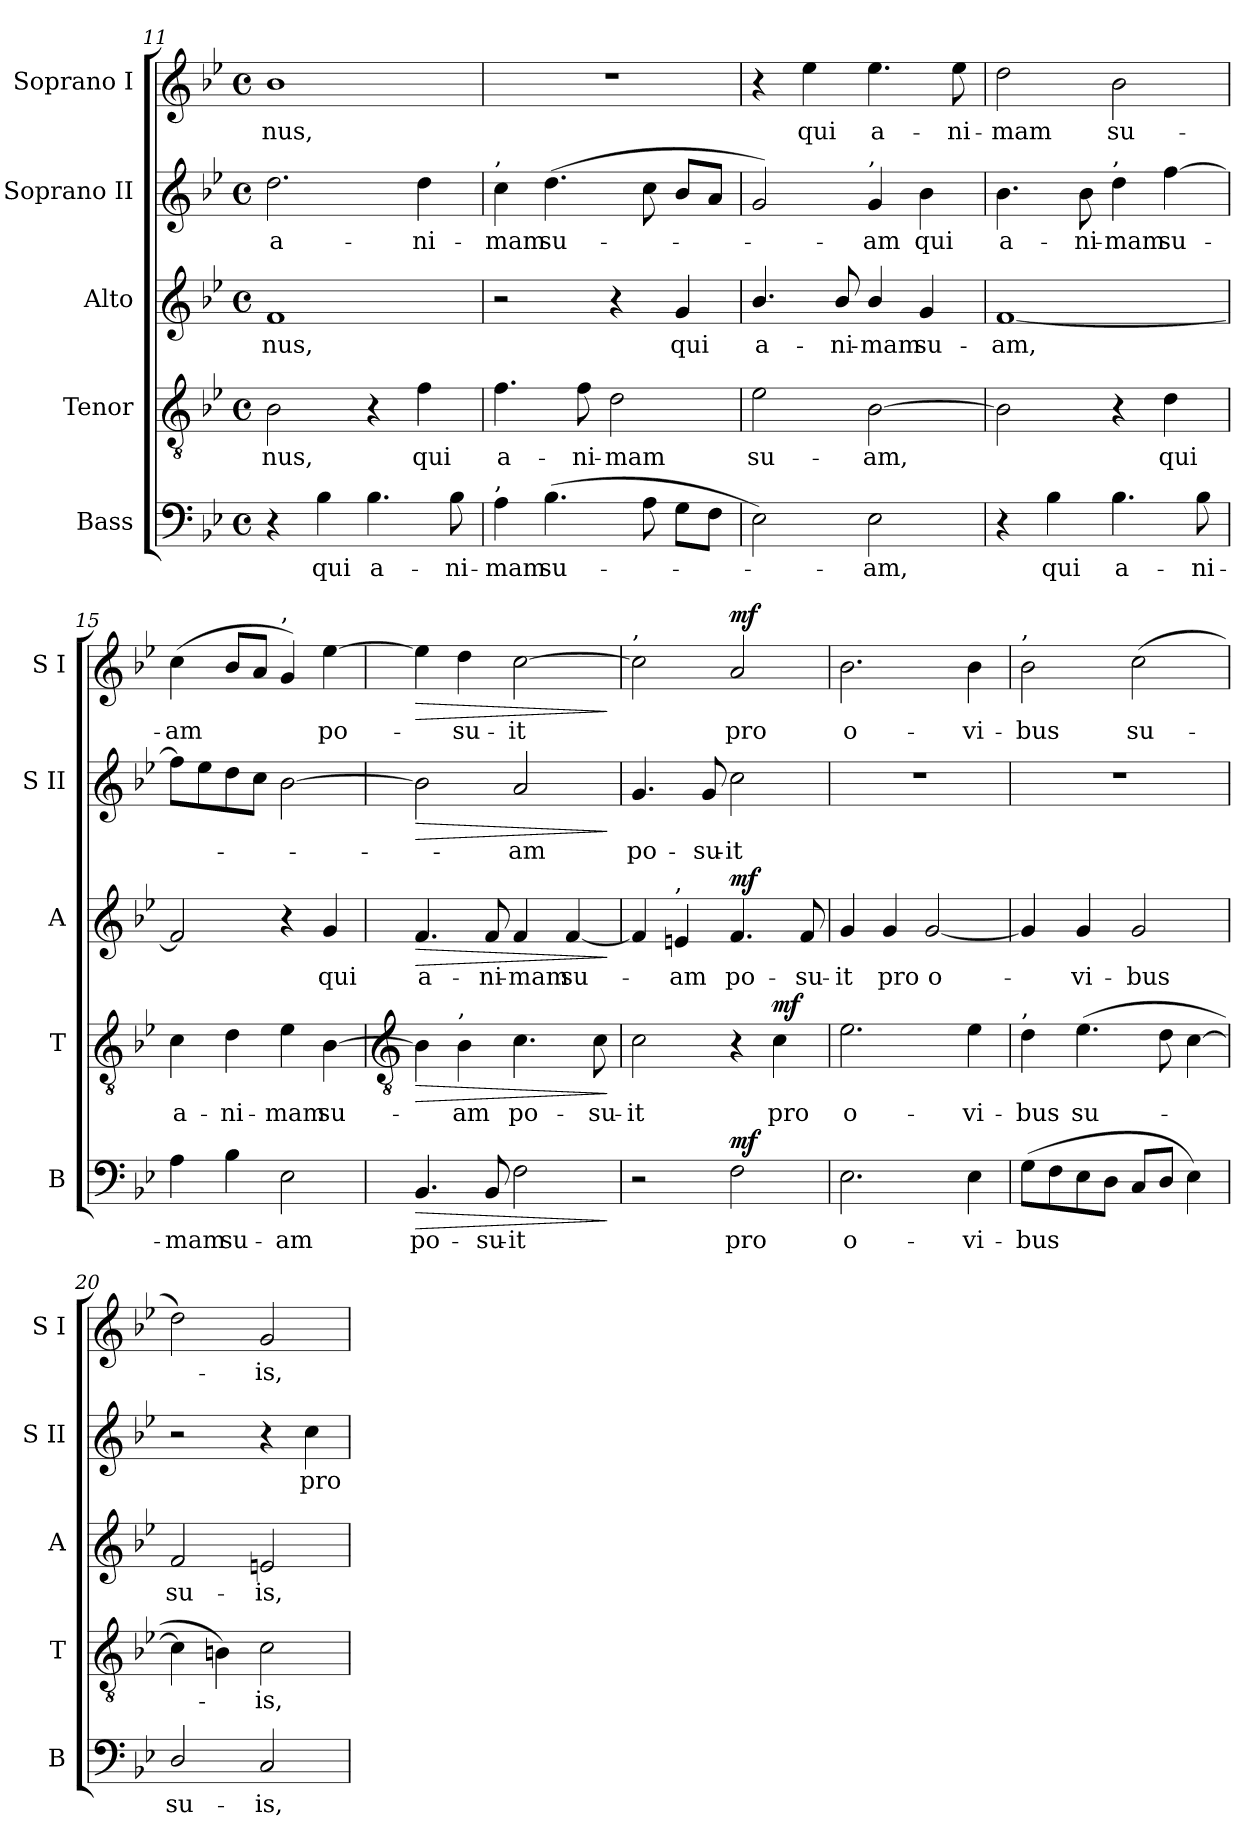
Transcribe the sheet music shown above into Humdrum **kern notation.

**kern	**text	**dynam	**kern	**text	**dynam	**kern	**text	**dynam	**kern	**text	**dynam	**kern	**text	**dynam
*part5	*part5	*part5	*part4	*part4	*part4	*part3	*part3	*part3	*part2	*part2	*part2	*part1	*part1	*part1
*staff5	*staff5	*staff5	*staff4	*staff4	*staff4	*staff3	*staff3	*staff3	*staff2	*staff2	*staff2	*staff1	*staff1	*staff1
*I"Bass	*	*	*I"Tenor	*	*	*I"Alto	*	*	*I"Soprano II	*	*	*I"Soprano I	*	*
*I'B	*	*	*I'T	*	*	*I'A	*	*	*I'S II	*	*	*I'S I	*	*
!!LO:LB:g=z
*clefF4	*	*	*clefGv2	*	*	*clefG2	*	*	*clefG2	*	*	*clefG2	*	*
*k[b-e-]	*	*	*k[b-e-]	*	*	*k[b-e-]	*	*	*k[b-e-]	*	*	*k[b-e-]	*	*
*B-:	*	*	*B-:	*	*	*B-:	*	*	*B-:	*	*	*B-:	*	*
*M4/4	*	*	*M4/4	*	*	*M4/4	*	*	*M4/4	*	*	*M4/4	*	*
*met(c)	*	*	*met(c)	*	*	*met(c)	*	*	*met(c)	*	*	*met(c)	*	*
=11	=11	=11	=11	=11	=11	=11	=11	=11	=11	=11	=11	=11	=11	=11
!	!	!	!	!LO:LY:b	!	!	!LO:LY:b	!	!	!LO:LY:b	!	!	!LO:LY:b	!
4r	.	.	2B-	nus,	.	1f	-nus,	.	2.dd	a-	.	1b-	nus,	.
!	!LO:LY:b	!	!	!	!	!	!	!	!	!	!	!	!	!
4B-	qui	.	.	.	.	.	.	.	.	.	.	.	.	.
!	!LO:LY:b	!	!	!	!	!	!	!	!	!	!	!	!	!
4.B-	a-	.	4r	.	.	.	.	.	.	.	.	.	.	.
!	!	!	!	!LO:LY:b	!	!	!	!	!	!LO:LY:b	!	!	!	!
.	.	.	4f	qui	.	.	.	.	4dd	-ni-	.	.	.	.
!	!LO:LY:b	!	!	!	!	!	!	!	!	!	!	!	!	!
8B-	-ni-	.	.	.	.	.	.	.	.	.	.	.	.	.
=12	=12	=12	=12	=12	=12	=12	=12	=12	=12	=12	=12	=12	=12	=12
!	!	!	!	!	!	!	!	!	!LO:TX:a:t=,	!	!	!	!	!
!LO:TX:a:t=,	!	!	!	!	!	!	!	!	!	!	!	!	!	!
!	!LO:LY:b	!	!	!LO:LY:b	!	!	!	!	!	!LO:LY:b	!	!	!	!
4A	-mam	.	4.f	a-	.	2r	.	.	4cc	-mam	.	1r	.	.
!	!LO:LY:b	!	!	!	!	!	!	!	!	!LO:LY:b	!	!	!	!
(>4.B-	su-	.	.	.	.	.	.	.	(<4.dd	su-	.	.	.	.
!	!	!	!	!LO:LY:b	!	!	!	!	!	!	!	!	!	!
.	.	.	8f	-ni-	.	.	.	.	.	.	.	.	.	.
!	!	!	!	!LO:LY:b	!	!	!	!	!	!	!	!	!	!
.	.	.	2d	-mam	.	4r	.	.	.	.	.	.	.	.
8A	.	.	.	.	.	.	.	.	8cc	.	.	.	.	.
!	!	!	!	!	!	!	!LO:LY:b	!	!	!	!	!	!	!
8GL	.	.	.	.	.	4g	qui	.	8b-L	.	.	.	.	.
8FJ	.	.	.	.	.	.	.	.	8aJ	.	.	.	.	.
=13	=13	=13	=13	=13	=13	=13	=13	=13	=13	=13	=13	=13	=13	=13
!	!	!	!	!LO:LY:b	!	!	!LO:LY:b	!	!	!	!	!	!	!
2E-)	.	.	2e-	su-	.	4.b-/	a-	.	2g)	.	.	4r	.	.
!	!	!	!	!	!	!	!	!	!	!	!	!	!LO:LY:b	!
.	.	.	.	.	.	.	.	.	.	.	.	4ee-	qui	.
!	!	!	!	!	!	!	!LO:LY:b	!	!	!	!	!	!	!
.	.	.	.	.	.	8b-/	-ni-	.	.	.	.	.	.	.
!	!	!	!	!	!	!	!	!	!LO:TX:a:t=,	!	!	!	!	!
!	!LO:LY:b	!	!	!LO:LY:b	!	!	!LO:LY:b	!	!	!LO:LY:b	!	!	!LO:LY:b	!
2E-	am,	.	[2B-	-am,	.	4b-/	-mam	.	4g	am	.	4.ee-	a-	.
!	!	!	!	!	!	!	!LO:LY:b	!	!	!LO:LY:b	!	!	!	!
.	.	.	.	.	.	4g	su-	.	4b-	qui	.	.	.	.
!	!	!	!	!	!	!	!	!	!	!	!	!	!LO:LY:b	!
.	.	.	.	.	.	.	.	.	.	.	.	8ee-	-ni-	.
=14	=14	=14	=14	=14	=14	=14	=14	=14	=14	=14	=14	=14	=14	=14
!	!	!	!	!	!	!	!LO:LY:b	!	!	!LO:LY:b	!	!	!LO:LY:b	!
4r	.	.	2B-]	.	.	[1f	-am,	.	4.b-	a-	.	2dd	-mam	.
!	!LO:LY:b	!	!	!	!	!	!	!	!	!	!	!	!	!
4B-	qui	.	.	.	.	.	.	.	.	.	.	.	.	.
!	!	!	!	!	!	!	!	!	!	!LO:LY:b	!	!	!	!
.	.	.	.	.	.	.	.	.	8b-	-ni-	.	.	.	.
!	!	!	!	!	!	!	!	!	!LO:TX:a:t=,	!	!	!	!	!
!	!LO:LY:b	!	!	!	!	!	!	!	!	!LO:LY:b	!	!	!LO:LY:b	!
4.B-	a-	.	4r	.	.	.	.	.	4dd	-mam	.	2b-	su-	.
!	!	!	!	!LO:LY:b	!	!	!	!	!	!LO:LY:b	!	!	!	!
.	.	.	4d	qui	.	.	.	.	[4ff	su-	.	.	.	.
!	!LO:LY:b	!	!	!	!	!	!	!	!	!	!	!	!	!
8B-	-ni-	.	.	.	.	.	.	.	.	.	.	.	.	.
=15	=15	=15	=15	=15	=15	=15	=15	=15	=15	=15	=15	=15	=15	=15
!	!LO:LY:b	!	!	!LO:LY:b	!	!	!	!	!	!	!	!	!LO:LY:b	!
4A	-mam	.	4c	a-	.	2f]	.	.	8ffL]	.	.	(<4cc	-am	.
.	.	.	.	.	.	.	.	.	8ee-	.	.	.	.	.
!	!LO:LY:b	!	!	!LO:LY:b	!	!	!	!	!	!	!	!	!	!
4B-	su-	.	4d	-ni-	.	.	.	.	8dd	.	.	8b-L	.	.
.	.	.	.	.	.	.	.	.	8ccJ	.	.	8aJ	.	.
!	!	!	!	!	!	!	!	!	!	!	!	!LO:TX:a:t=,	!	!
!	!LO:LY:b	!	!	!LO:LY:b	!	!	!	!	!	!	!	!	!	!
2E-	-am	.	4e-	-mam	.	4r	.	.	[2b-	.	.	4g)	.	.
!	!	!	!	!LO:LY:b	!	!	!LO:LY:b	!	!	!	!	!	!LO:LY:b	!
.	.	.	[4B-	su-	.	4g	qui	.	.	.	.	[4ee-	po-	.
!!LO:LB:g=z
=16	=16	=16	=16	=16	=16	=16	=16	=16	=16	=16	=16	=16	=16	=16
*	*	*	*clefGv2	*	*	*	*	*	*	*	*	*	*	*
!	!LO:LY:b	!LO:HP:b	!	!	!LO:HP:b	!	!LO:LY:b	!LO:HP:b	!	!	!LO:HP:b	!	!	!LO:HP:b
4.BB-	po-	>	4B-]	.	>	4.f	a-	>	2b-]	.	>	4ee-]	.	>
!	!	!	!LO:TX:a:t=,	!	!	!	!	!	!	!	!	!	!	!
!	!	!	!	!LO:LY:b	!	!	!	!	!	!	!	!	!LO:LY:b	!
.	.	.	4B-	am	.	.	.	.	.	.	.	4dd	su-	.
!	!LO:LY:b	!	!	!	!	!	!LO:LY:b	!	!	!	!	!	!	!
8BB-	-su-	.	.	.	.	8f	-ni-	.	.	.	.	.	.	.
!	!LO:LY:b	!	!	!LO:LY:b	!	!	!LO:LY:b	!	!	!LO:LY:b	!	!	!LO:LY:b	!
2F	-it	.	4.c	po-	.	4f	-mam	.	2a	am	.	[2cc	-it	.
!	!	!	!	!	!	!	!LO:LY:b	!	!	!	!	!	!	!
.	.	.	.	.	.	[4f	su-	.	.	.	.	.	.	.
!	!	!	!	!LO:LY:b	!	!	!	!	!	!	!	!	!	!
.	.	.	8c	-su-	.	.	.	.	.	.	.	.	.	.
.	.	]	.	.	]	.	.	]	.	.	]	.	.	]
=17	=17	=17	=17	=17	=17	=17	=17	=17	=17	=17	=17	=17	=17	=17
!	!	!	!	!	!	!	!	!	!	!	!	!LO:TX:a:t=,	!	!
!	!	!	!	!LO:LY:b	!	!	!	!	!	!LO:LY:b	!	!	!	!
2r	.	.	2c	-it	.	4f]	.	.	4.g	po-	.	2cc]	.	.
!	!	!	!	!	!	!LO:TX:a:t=,	!	!	!	!	!	!	!	!
!	!	!	!	!	!	!	!LO:LY:b	!	!	!	!	!	!	!
.	.	.	.	.	.	4en	am	.	.	.	.	.	.	.
!	!	!	!	!	!	!	!	!	!	!LO:LY:b	!	!	!	!
.	.	.	.	.	.	.	.	.	8g	-su-	.	.	.	.
!	!LO:LY:b	!LO:DY:b	!	!	!	!	!LO:LY:b	!LO:DY:b	!	!LO:LY:b	!	!	!LO:LY:b	!LO:DY:b
2F	pro	mf	4r	.	.	4.f	po-	mf	2cc	-it	.	2a	pro	mf
!	!	!	!	!LO:LY:b	!LO:DY:b	!	!	!	!	!	!	!	!	!
.	.	.	4c	pro	mf	.	.	.	.	.	.	.	.	.
!	!	!	!	!	!	!	!LO:LY:b	!	!	!	!	!	!	!
.	.	.	.	.	.	8f	-su-	.	.	.	.	.	.	.
=18	=18	=18	=18	=18	=18	=18	=18	=18	=18	=18	=18	=18	=18	=18
!	!LO:LY:b	!	!	!LO:LY:b	!	!	!LO:LY:b	!	!	!	!	!	!LO:LY:b	!
2.E-	o-	.	2.e-	o-	.	4g	-it	.	1r	.	.	2.b-	o-	.
!	!	!	!	!	!	!	!LO:LY:b	!	!	!	!	!	!	!
.	.	.	.	.	.	4g	pro	.	.	.	.	.	.	.
!	!	!	!	!	!	!	!LO:LY:b	!	!	!	!	!	!	!
.	.	.	.	.	.	[2g	o-	.	.	.	.	.	.	.
!	!LO:LY:b	!	!	!LO:LY:b	!	!	!	!	!	!	!	!	!LO:LY:b	!
4E-	-vi-	.	4e-	-vi-	.	.	.	.	.	.	.	4b-	-vi-	.
=19	=19	=19	=19	=19	=19	=19	=19	=19	=19	=19	=19	=19	=19	=19
!	!	!	!	!	!	!	!	!	!	!	!	!LO:TX:a:t=,	!	!
!	!	!	!LO:TX:a:t=,	!	!	!	!	!	!	!	!	!	!	!
!	!LO:LY:b	!	!	!LO:LY:b	!	!	!	!	!	!	!	!	!LO:LY:b	!
(>8GL	-bus	.	4d	-bus	.	4g]	.	.	1r	.	.	2b-	-bus	.
8F	.	.	.	.	.	.	.	.	.	.	.	.	.	.
!	!	!	!	!LO:LY:b	!	!	!LO:LY:b	!	!	!	!	!	!	!
8E-	.	.	(>4.e-	su-	.	4g	vi-	.	.	.	.	.	.	.
8DJ	.	.	.	.	.	.	.	.	.	.	.	.	.	.
!	!	!	!	!	!	!	!LO:LY:b	!	!	!	!	!	!LO:LY:b	!
8CL	.	.	.	.	.	2g	-bus	.	.	.	.	(>2cc	su-	.
8DJ	.	.	8d	.	.	.	.	.	.	.	.	.	.	.
4E-)	.	.	[4c	.	.	.	.	.	.	.	.	.	.	.
=20	=20	=20	=20	=20	=20	=20	=20	=20	=20	=20	=20	=20	=20	=20
!	!LO:LY:b	!	!	!	!	!	!LO:LY:b	!	!	!	!	!	!	!
2D/	su-	.	4c]	.	.	2f	su-	.	2r	.	.	2dd)	.	.
.	.	.	4Bn)	.	.	.	.	.	.	.	.	.	.	.
!	!LO:LY:b	!	!	!LO:LY:b	!	!	!LO:LY:b	!	!	!	!	!	!LO:LY:b	!
2C	-is,	.	2c	is,	.	2en	-is,	.	4r	.	.	2g	is,	.
!	!	!	!	!	!	!	!	!	!	!LO:LY:b	!	!	!	!
.	.	.	.	.	.	.	.	.	4cc	pro	.	.	.	.
=	=	=	=	=	=	=	=	=	=	=	=	=	=	=
*-	*-	*-	*-	*-	*-	*-	*-	*-	*-	*-	*-	*-	*-	*-
